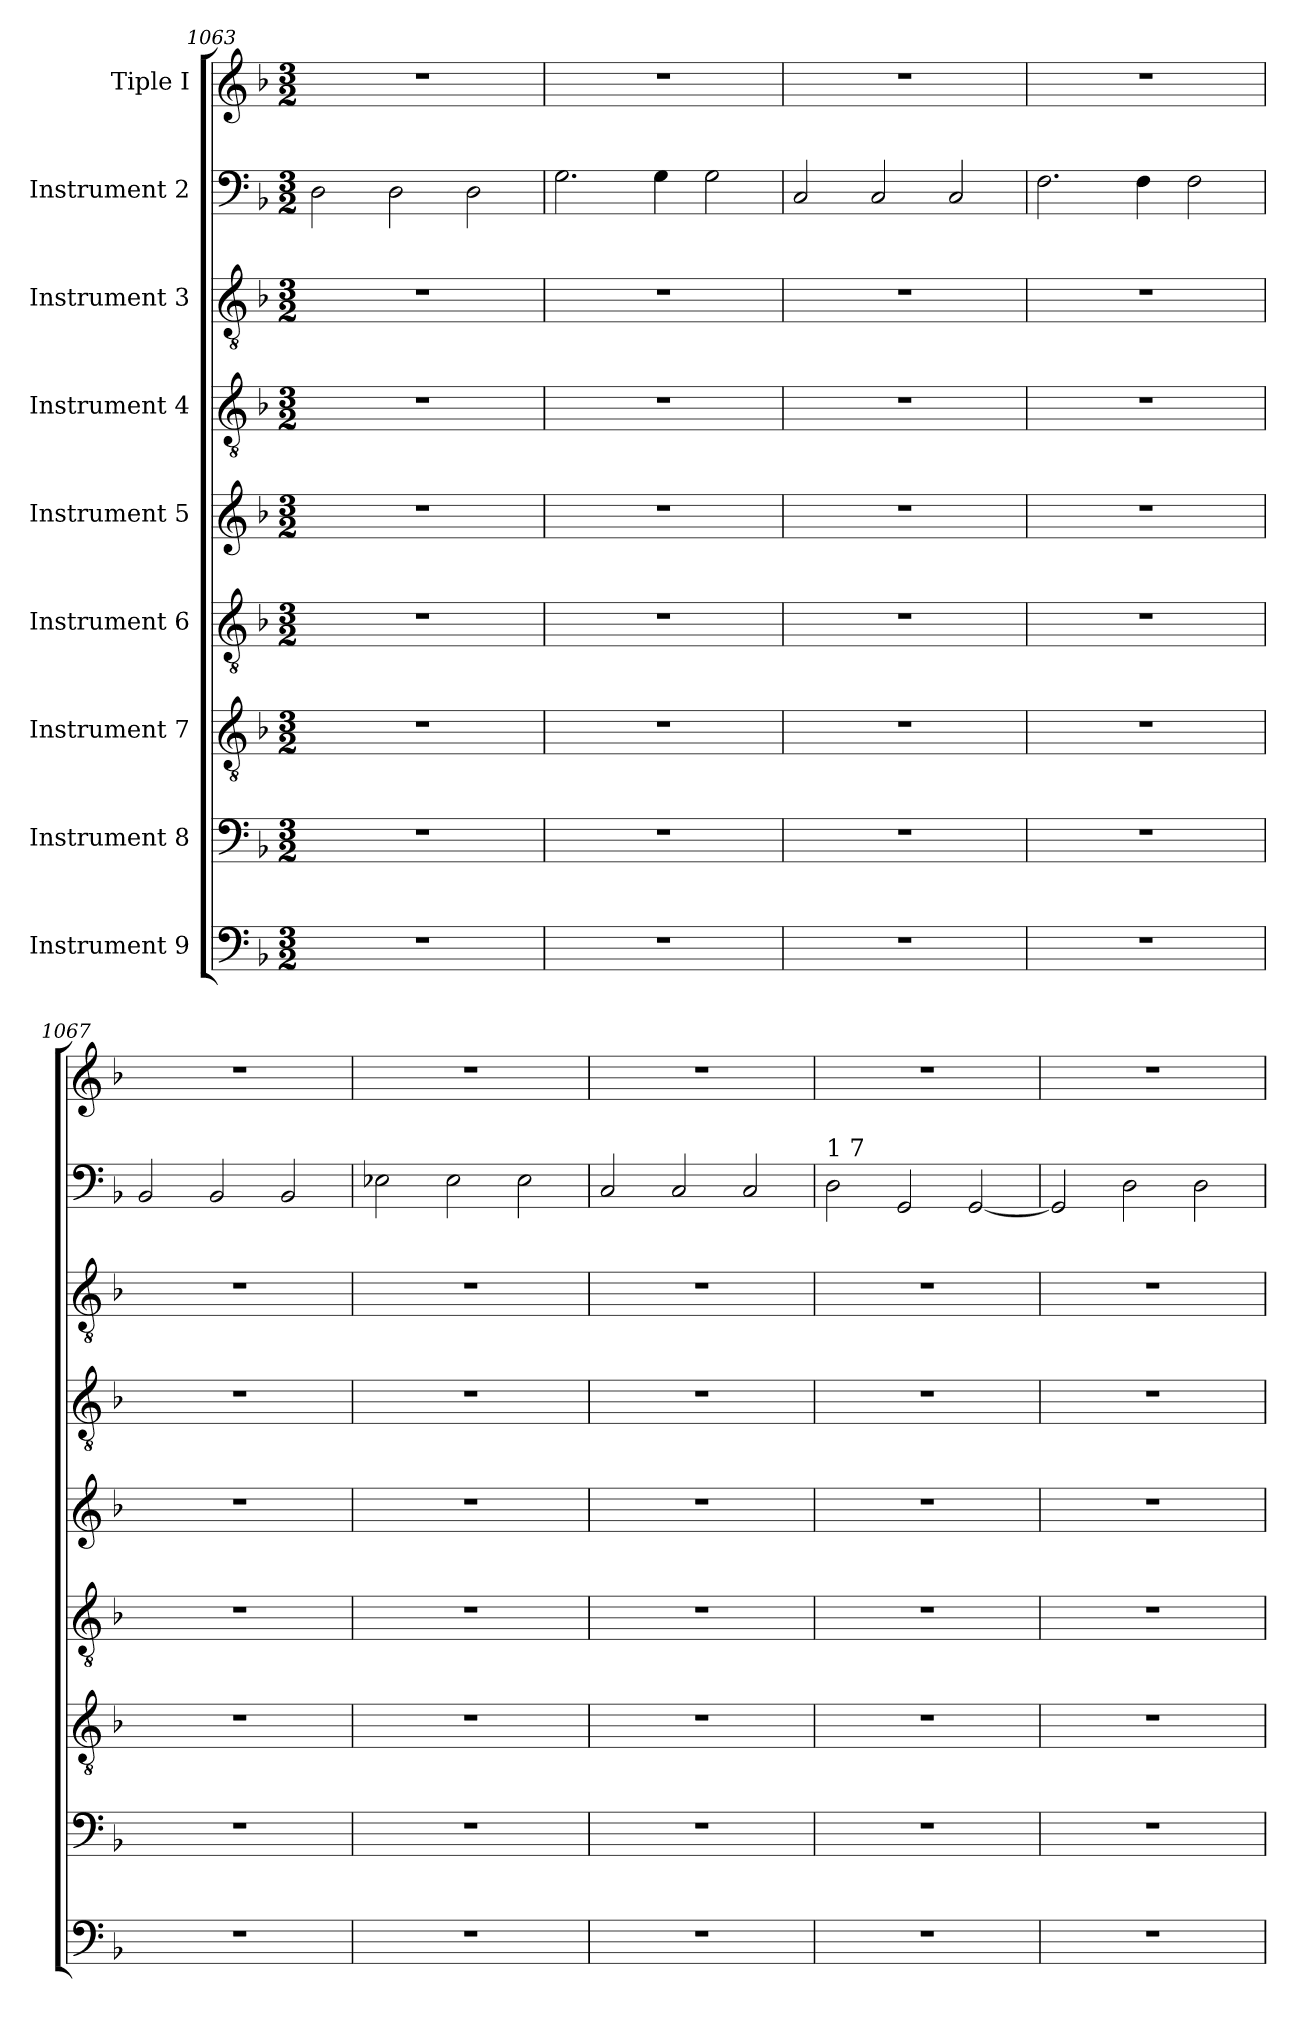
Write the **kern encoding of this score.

**kern	**kern	**kern	**kern	**kern	**kern	**kern	**kern	**text	**kern
*part9	*part8	*part7	*part6	*part5	*part4	*part3	*part2	*part2	*part1
*staff9	*staff8	*staff7	*staff6	*staff5	*staff4	*staff3	*staff2	*staff2	*staff1
*I"Instrument 9	*I"Instrument 8	*I"Instrument 7	*I"Instrument 6	*I"Instrument 5	*I"Instrument 4	*I"Instrument 3	*I"Instrument 2	*	*I"Tiple I
*clefF4	*clefF4	*clefGv2	*clefGv2	*clefG2	*clefGv2	*clefGv2	*clefF4	*	*clefG2
*k[b-]	*k[b-]	*k[b-]	*k[b-]	*k[b-]	*k[b-]	*k[b-]	*k[b-]	*	*k[b-]
*F:	*F:	*F:	*F:	*F:	*F:	*F:	*F:	*	*F:
*M3/2	*M3/2	*M3/2	*M3/2	*M3/2	*M3/2	*M3/2	*M3/2	*	*M3/2
=1063	=1063	=1063	=1063	=1063	=1063	=1063	=1063	=1063	=1063
!	!	!	!	!	!	!	!	!LO:LY:b:cj	!
1.r	1.r	1.r	1.r	1.r	1.r	1.r	2D\	.	1.r
!	!	!	!	!	!	!	!	!LO:LY:b:cj	!
.	.	.	.	.	.	.	2D\	.	.
!	!	!	!	!	!	!	!	!LO:LY:b:cj	!
.	.	.	.	.	.	.	2D\	.	.
=1064	=1064	=1064	=1064	=1064	=1064	=1064	=1064	=1064	=1064
!	!	!	!	!	!	!	!	!LO:LY:b:cj	!
1.r	1.r	1.r	1.r	1.r	1.r	1.r	2.G\	.	1.r
!	!	!	!	!	!	!	!	!LO:LY:b:cj	!
.	.	.	.	.	.	.	4G\	.	.
!	!	!	!	!	!	!	!	!LO:LY:b:cj	!
.	.	.	.	.	.	.	2G\	.	.
=1065	=1065	=1065	=1065	=1065	=1065	=1065	=1065	=1065	=1065
!	!	!	!	!	!	!	!	!LO:LY:b:cj	!
1.r	1.r	1.r	1.r	1.r	1.r	1.r	2C/	.	1.r
!	!	!	!	!	!	!	!	!LO:LY:b:cj	!
.	.	.	.	.	.	.	2C/	.	.
!	!	!	!	!	!	!	!	!LO:LY:b:cj	!
.	.	.	.	.	.	.	2C/	.	.
=1066	=1066	=1066	=1066	=1066	=1066	=1066	=1066	=1066	=1066
!	!	!	!	!	!	!	!	!LO:LY:b:cj	!
1.r	1.r	1.r	1.r	1.r	1.r	1.r	2.F\	.	1.r
!	!	!	!	!	!	!	!	!LO:LY:b:cj	!
.	.	.	.	.	.	.	4F\	.	.
!	!	!	!	!	!	!	!	!LO:LY:b:cj	!
.	.	.	.	.	.	.	2F\	.	.
=1067	=1067	=1067	=1067	=1067	=1067	=1067	=1067	=1067	=1067
!	!	!	!	!	!	!	!	!LO:LY:b:cj	!
1.r	1.r	1.r	1.r	1.r	1.r	1.r	2BB-/	.	1.r
!	!	!	!	!	!	!	!	!LO:LY:b:cj	!
.	.	.	.	.	.	.	2BB-/	.	.
!	!	!	!	!	!	!	!	!LO:LY:b:cj	!
.	.	.	.	.	.	.	2BB-/	.	.
=1068	=1068	=1068	=1068	=1068	=1068	=1068	=1068	=1068	=1068
!	!	!	!	!	!	!	!	!LO:LY:b:cj	!
1.r	1.r	1.r	1.r	1.r	1.r	1.r	2E-X\	.	1.r
!	!	!	!	!	!	!	!	!LO:LY:b:cj	!
.	.	.	.	.	.	.	2E-\	.	.
!	!	!	!	!	!	!	!	!LO:LY:b:cj	!
.	.	.	.	.	.	.	2E-\	.	.
=1069	=1069	=1069	=1069	=1069	=1069	=1069	=1069	=1069	=1069
!	!	!	!	!	!	!	!	!LO:LY:b:cj	!
1.r	1.r	1.r	1.r	1.r	1.r	1.r	2C/	.	1.r
!	!	!	!	!	!	!	!	!LO:LY:b:cj	!
.	.	.	.	.	.	.	2C/	.	.
!	!	!	!	!	!	!	!	!LO:LY:b:cj	!
.	.	.	.	.	.	.	2C/	.	.
!!LO:LB:g=z
=1070	=1070	=1070	=1070	=1070	=1070	=1070	=1070	=1070	=1070
!	!	!	!	!	!	!	!LO:TX:a:t=1 7	!	!
!	!	!	!	!	!	!	!	!LO:LY:b:cj	!
1.r	1.r	1.r	1.r	1.r	1.r	1.r	2D\	.	1.r
!	!	!	!	!	!	!	!	!LO:LY:b:cj	!
.	.	.	.	.	.	.	2GG/	.	.
!	!	!	!	!	!	!	!	!LO:LY:b:cj	!
.	.	.	.	.	.	.	[<2GG/	.	.
=1071	=1071	=1071	=1071	=1071	=1071	=1071	=1071	=1071	=1071
!	!	!	!	!	!	!	!	!LO:LY:b:cj	!
1.r	1.r	1.r	1.r	1.r	1.r	1.r	2GG/]	.	1.r
!	!	!	!	!	!	!	!	!LO:LY:b:cj	!
.	.	.	.	.	.	.	2D\	.	.
!	!	!	!	!	!	!	!	!LO:LY:b:cj	!
.	.	.	.	.	.	.	2D\	.	.
=	=	=	=	=	=	=	=	=	=
*-	*-	*-	*-	*-	*-	*-	*-	*-	*-
